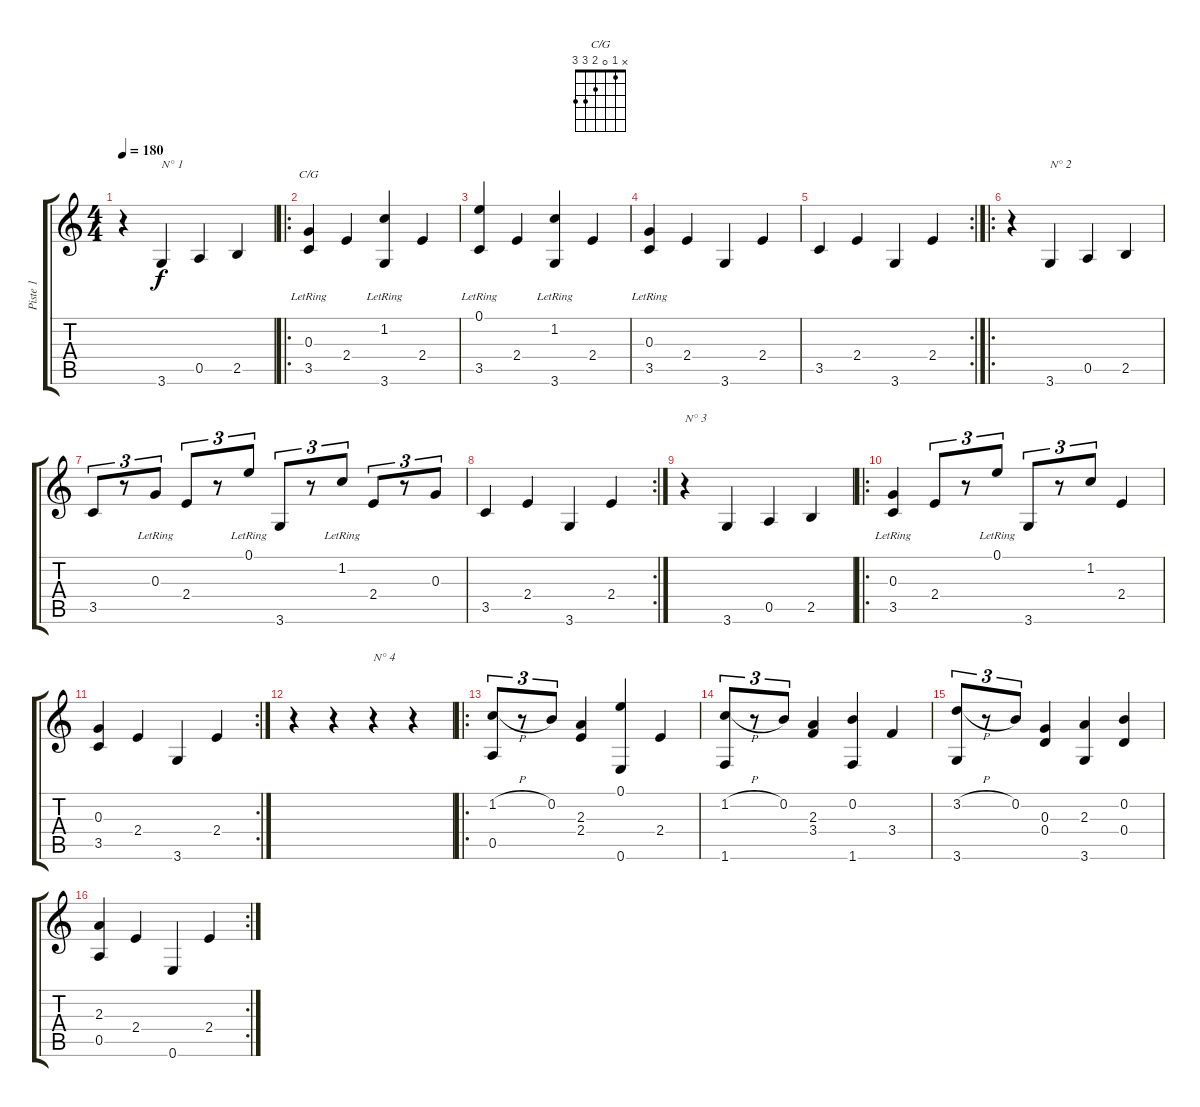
\track ("Piste 1" "Piste 1") {instrument acousticguitarnylon}
\staff {score tabs}
\tuning (E4 B3 G3 D3 A2 E2) {hide}
\chord ("C/G" x 1 0 2 3 3)
\ts (4 4)
\tempo 180
\clef g2
\ks c
r.4{dy f instrument acousticguitarnylon} 3.6.4{txt "N° 1"} 0.5.4 2.5.4 |
\ro
(0.3{lr} 3.5).4{ch "C/G"} 2.4.4 (1.2{lr} 3.6).4 2.4.4 |
(0.1{lr} 3.5).4 2.4.4 (1.2{lr} 3.6).4 2.4.4 |
(0.3{lr} 3.5).4 2.4.4 3.6.4 2.4.4 |
\rc 2
3.5.4 2.4.4 3.6.4 2.4.4 |
\ro
r.4 3.6.4{txt "N° 2"} 0.5.4 2.5.4 |
3.5.8{tu (3 2)} r.8{tu (3 2)} 0.3{lr}.8{tu (3 2)} 2.4.8{tu (3 2)} r.8{tu (3 2)} 0.1{lr}.8{tu (3 2)} 3.6.8{tu (3 2)} r.8{tu (3 2)} 1.2{lr}.8{tu (3 2)} 2.4.8{tu (3 2)} r.8{tu (3 2)} 0.3.8{tu (3 2)} |
\rc 2
3.5.4 2.4.4 3.6.4 2.4.4 |
r.4{txt "N° 3"} 3.6.4 0.5.4 2.5.4 |
\ro
(0.3{lr} 3.5).4 2.4.8{tu (3 2)} r.8{tu (3 2)} 0.1{lr}.8{tu (3 2)} 3.6.8{tu (3 2)} r.8{tu (3 2)} 1.2.8{tu (3 2)} 2.4.4 |
\rc 2
(0.3 3.5).4 2.4.4 3.6.4 2.4.4 |
r.4 r.4 r.4{txt "N° 4"} r.4 |
\ro
(1.2{h} 0.5).8{tu (3 2)} r.8{tu (3 2)} 0.2.8{tu (3 2)} (2.3 2.4).4 (0.1 0.6).4 2.4.4 |
(1.2{h} 1.6).8{tu (3 2)} r.8{tu (3 2)} 0.2.8{tu (3 2)} (2.3 3.4).4 (0.2 1.6).4 3.4.4 |
(3.2{h} 3.6).8{tu (3 2)} r.8{tu (3 2)} 0.2.8{tu (3 2)} (0.3 0.4).4 (2.3 3.6).4 (0.2 0.4).4 |
\rc 2
(2.3 0.5).4 2.4.4 0.6.4 2.4.4
